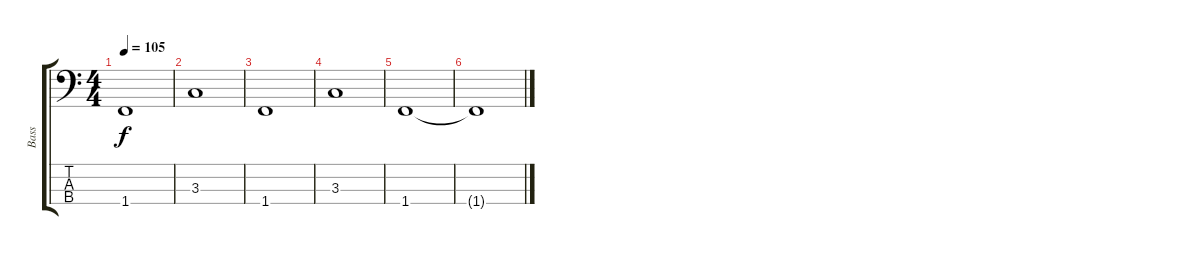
\track ("Bass" "Bass") {instrument electricbassfinger}
\staff {score tabs}
\tuning (G2 D2 A1 E1) {hide}
\ts (4 4)
\tempo 105
\clef f4
\ks c
1.4.1{dy f} |
3.3.1 |
1.4.1 |
3.3.1 |
1.4.1 |
1.4{t}.1
